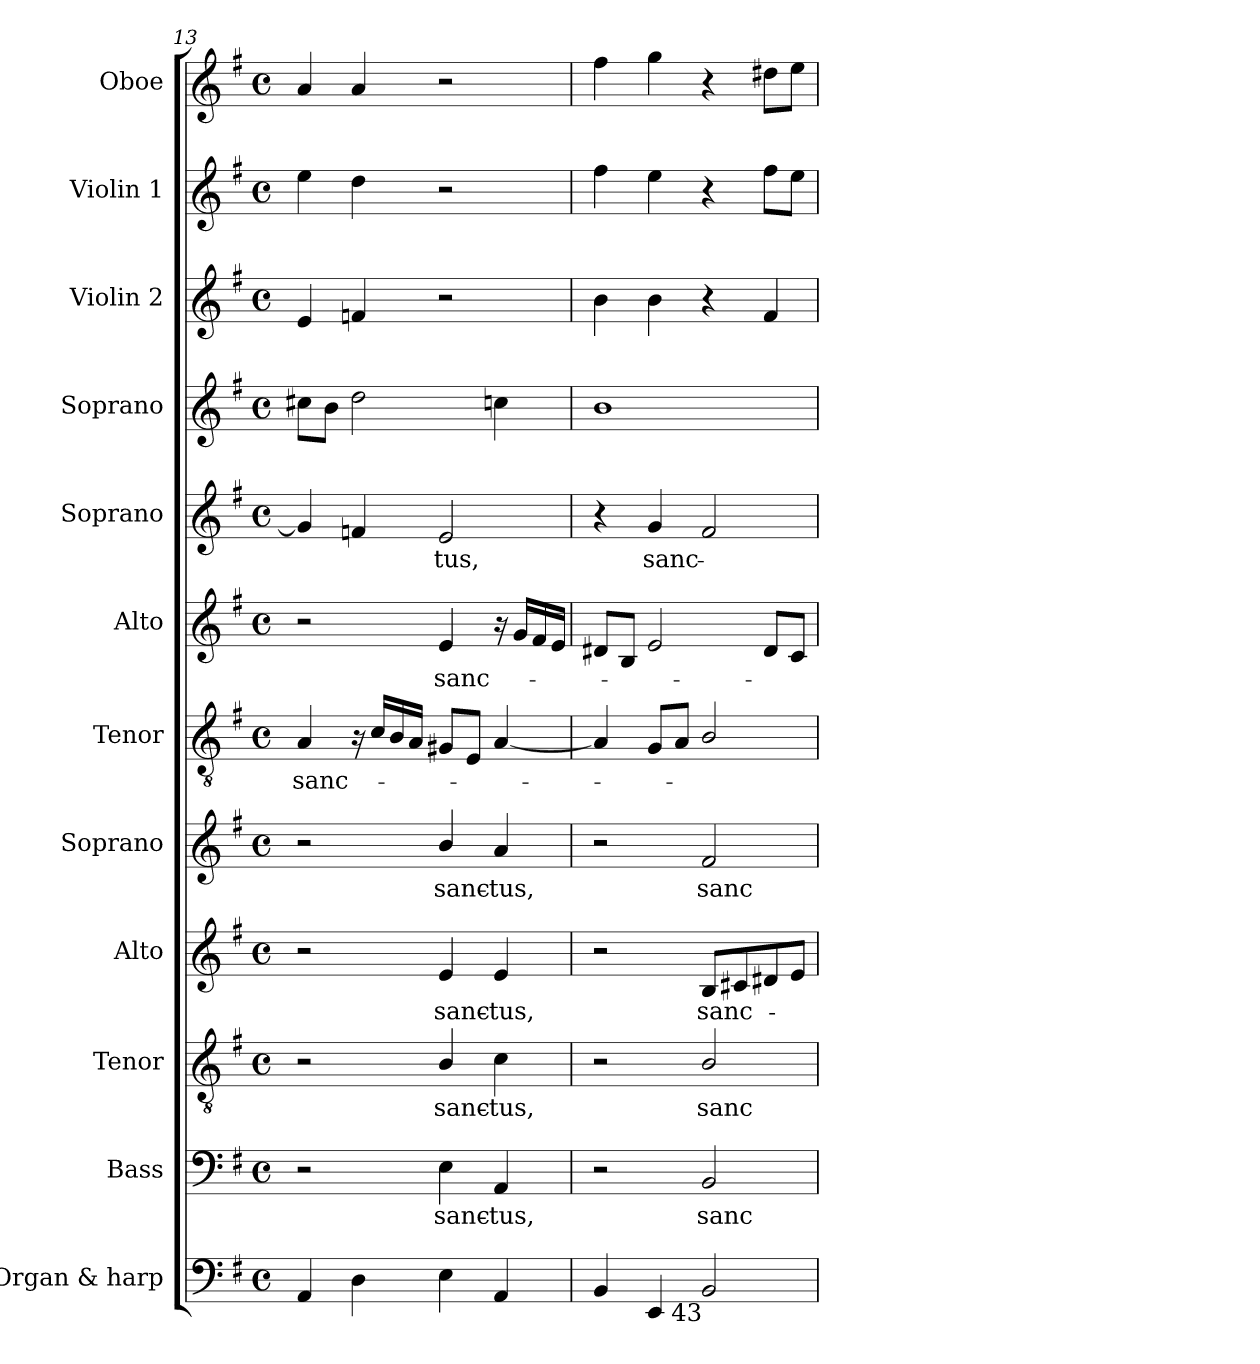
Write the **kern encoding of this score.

**kern	**kern	**text	**kern	**text	**kern	**text	**kern	**text	**kern	**text	**kern	**text	**kern	**text	**kern	**kern	**kern	**kern
*part12	*part11	*part11	*part10	*part10	*part9	*part9	*part8	*part8	*part7	*part7	*part6	*part6	*part5	*part5	*part4	*part3	*part2	*part1
*staff12	*staff11	*staff11	*staff10	*staff10	*staff9	*staff9	*staff8	*staff8	*staff7	*staff7	*staff6	*staff6	*staff5	*staff5	*staff4	*staff3	*staff2	*staff1
*I"Organ & harp	*I"Bass	*	*I"Tenor	*	*I"Alto	*	*I"Soprano	*	*I"Tenor	*	*I"Alto	*	*I"Soprano	*	*I"Soprano	*I"Violin 2	*I"Violin 1	*I"Oboe
*I'Org. & H.	*I'B.	*	*I'T.	*	*I'A.	*	*I'S.	*	*I'T.	*	*I'A.	*	*I'S.	*	*I'S.	*I'Vln. 2	*I'Vln. 1	*I'Ob.
*clefF4	*clefF4	*	*clefGv2	*	*clefG2	*	*clefG2	*	*clefGv2	*	*clefG2	*	*clefG2	*	*clefG2	*clefG2	*clefG2	*clefG2
*	*	*	*ITrd7c12	*	*	*	*	*	*ITrd7c12	*	*	*	*	*	*	*	*	*
*k[f#]	*k[f#]	*	*k[f#]	*	*k[f#]	*	*k[f#]	*	*k[f#]	*	*k[f#]	*	*k[f#]	*	*k[f#]	*k[f#]	*k[f#]	*k[f#]
*G:	*G:	*	*G:	*	*G:	*	*G:	*	*G:	*	*G:	*	*G:	*	*G:	*G:	*G:	*G:
*M4/4	*M4/4	*	*M4/4	*	*M4/4	*	*M4/4	*	*M4/4	*	*M4/4	*	*M4/4	*	*M4/4	*M4/4	*M4/4	*M4/4
*met(c)	*met(c)	*	*met(c)	*	*met(c)	*	*met(c)	*	*met(c)	*	*met(c)	*	*met(c)	*	*met(c)	*met(c)	*met(c)	*met(c)
=13	=13	=13	=13	=13	=13	=13	=13	=13	=13	=13	=13	=13	=13	=13	=13	=13	=13	=13
!	!	!	!	!	!	!	!	!	!	!LO:LY:b:color=#000000	!	!	!	!	!	!	!	!
4AAi/	2r	.	2r	.	2r	.	2r	.	4AAi/	sanc-	2r	.	4gi/]	.	8cc#Xi\L	4ei/	4eei\	4ai/
.	.	.	.	.	.	.	.	.	.	.	.	.	.	.	8bi\J	.	.	.
4Di\	.	.	.	.	.	.	.	.	16r	.	.	.	4fni/	.	2ddi\	4fni/	4ddi\	4ai/
.	.	.	.	.	.	.	.	.	16Ci/LL	.	.	.	.	.	.	.	.	.
.	.	.	.	.	.	.	.	.	16BBi/	.	.	.	.	.	.	.	.	.
.	.	.	.	.	.	.	.	.	16AAi/JJ	.	.	.	.	.	.	.	.	.
!	!	!LO:LY:b:color=#000000	!	!	!	!	!	!	!	!	!	!	!	!	!	!	!	!
!	!	!	!	!LO:LY:b:color=#000000	!	!	!	!	!	!	!	!	!	!	!	!	!	!
!	!	!	!	!	!	!LO:LY:b:color=#000000	!	!	!	!	!	!	!	!	!	!	!	!
!	!	!	!	!	!	!	!	!LO:LY:b:color=#000000	!	!	!	!	!	!	!	!	!	!
!	!	!	!	!	!	!	!	!	!	!	!	!LO:LY:b:color=#000000	!	!	!	!	!	!
!	!	!	!	!	!	!	!	!	!	!	!	!	!	!LO:LY:b:color=#000000	!	!	!	!
4Ei\	4Ei\	sanc-	4BBi/	sanc-	4ei/	sanc-	4bi/	sanc-	8GG#Xi/L	.	4ei/	sanc-	2ei/	-tus,	.	2r	2r	2r
.	.	.	.	.	.	.	.	.	8EEi/J	.	.	.	.	.	.	.	.	.
!	!	!LO:LY:b:color=#000000	!	!	!	!	!	!	!	!	!	!	!	!	!	!	!	!
!	!	!	!	!LO:LY:b:color=#000000	!	!	!	!	!	!	!	!	!	!	!	!	!	!
!	!	!	!	!	!	!LO:LY:b:color=#000000	!	!	!	!	!	!	!	!	!	!	!	!
!	!	!	!	!	!	!	!	!LO:LY:b:color=#000000	!	!	!	!	!	!	!	!	!	!
4AAi/	4AAi/	-tus,	4Ci\	-tus,	4ei/	-tus,	4ai/	-tus,	[4AAi/	.	16r	.	.	.	4ccni\	.	.	.
.	.	.	.	.	.	.	.	.	.	.	16gi/LL	.	.	.	.	.	.	.
.	.	.	.	.	.	.	.	.	.	.	16f#i/	.	.	.	.	.	.	.
.	.	.	.	.	.	.	.	.	.	.	16ei/JJ	.	.	.	.	.	.	.
=14	=14	=14	=14	=14	=14	=14	=14	=14	=14	=14	=14	=14	=14	=14	=14	=14	=14	=14
4BBi/	2r	.	2r	.	2r	.	2r	.	4AAi/]	.	8d#Xi/L	.	4r	.	1bi	4bi\	4ff#i\	4ff#i\
.	.	.	.	.	.	.	.	.	.	.	8Bi/J	.	.	.	.	.	.	.
!	!	!	!	!	!	!	!	!	!	!	!	!	!	!LO:LY:b:color=#000000	!	!	!	!
4EEi/	.	.	.	.	.	.	.	.	8GGi/L	.	2ei/	.	4gi/	sanc-	.	4bi\	4eei\	4ggi\
.	.	.	.	.	.	.	.	.	8AAi/J	.	.	.	.	.	.	.	.	.
!	!	!LO:LY:b:color=#000000	!	!	!	!	!	!	!	!	!	!	!	!	!	!	!	!
!	!	!	!	!LO:LY:b:color=#000000	!	!	!	!	!	!	!	!	!	!	!	!	!	!
!	!	!	!	!	!	!LO:LY:b:color=#000000	!	!	!	!	!	!	!	!	!	!	!	!
!LO:TX:b:rj:t=43	!	!	!	!	!	!	!	!	!	!	!	!	!	!	!	!	!	!
!	!	!	!	!	!	!	!	!LO:LY:b:color=#000000	!	!	!	!	!	!	!	!	!	!
2BBi/	2BBi/	sanc-	2BBi/	sanc-	8Bi/L	sanc-	2f#i/	sanc-	2BBi/	.	.	.	2f#i/	.	.	4r	4r	4r
.	.	.	.	.	8c#Xi/	.	.	.	.	.	.	.	.	.	.	.	.	.
.	.	.	.	.	8d#Xi/	.	.	.	.	.	8d#i/L	.	.	.	.	4f#i/	8ff#i\L	8dd#Xi\L
.	.	.	.	.	8ei/J	.	.	.	.	.	8ci/J	.	.	.	.	.	8eei\J	8eei\J
=	=	=	=	=	=	=	=	=	=	=	=	=	=	=	=	=	=	=
*-	*-	*-	*-	*-	*-	*-	*-	*-	*-	*-	*-	*-	*-	*-	*-	*-	*-	*-
